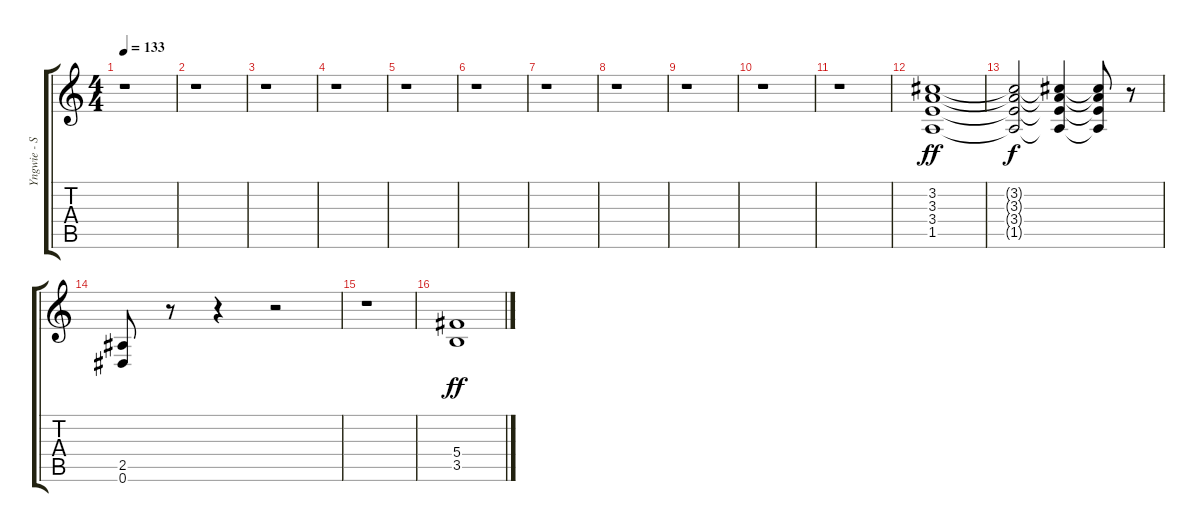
\track ("Yngwie - Solo" "Yngwie - S") {instrument distortionguitar}
\staff {score tabs}
\tuning (Eb4 Bb3 Gb3 Db3 Ab2 Eb2) {hide}
\ts (4 4)
\tempo 133
\clef g2
\ks c
r.1{dy ff instrument distortionguitar} |
\section ("" "")
r.1 |
r.1 |
r.1 |
r.1 |
r.1 |
r.1 |
r.1 |
r.1 |
r.1 |
r.1 |
(3.2 3.3 3.4 1.5).1 |
(3.2{t} 3.3{t} 3.4{t} 1.5{t}).2{dy f} (3.2{t} 3.3{t} 3.4{t} 1.5{t}).4 (3.2{t} 3.3{t} 3.4{t} 1.5{t}).8 r.8 |
(2.5 0.6).8 r.8 r.4 r.2 |
r.1 |
(5.4 3.5).1{dy ff}
